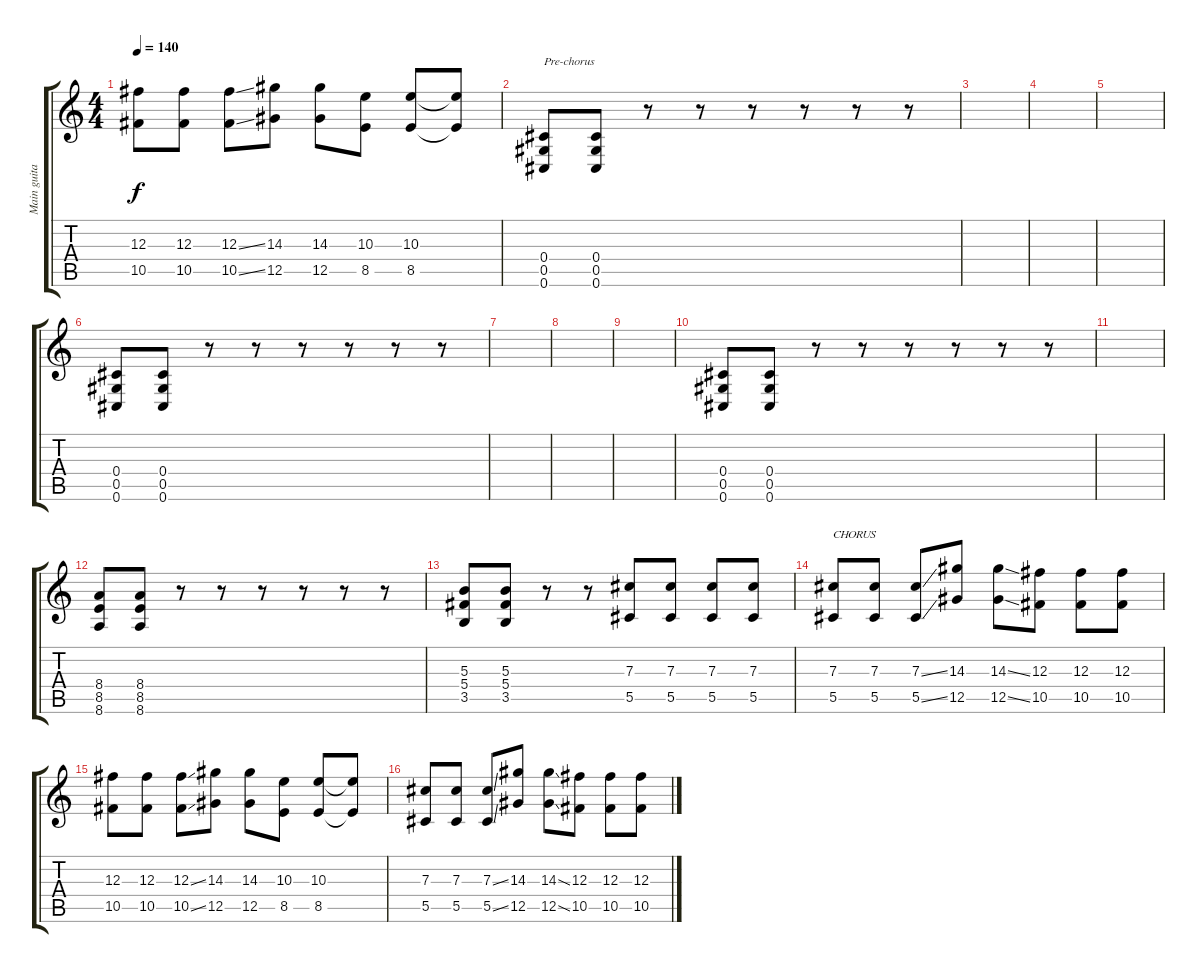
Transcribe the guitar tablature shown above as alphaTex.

\track ("Main guitar (Brad Delson)" "Main guita") {instrument distortionguitar}
\staff {score tabs}
\tuning (Eb4 Bb3 Gb3 Db3 Ab2 Db2) {hide}
\ts (4 4)
\tempo 140
\clef g2
\ks c
(12.3 10.5).8{dy f} (12.3 10.5).8 (12.3{ss} 10.5{ss}).8 (14.3 12.5).8 (14.3 12.5).8 (10.3 8.5).8 (10.3 8.5).8 (10.3{t} 8.5{t}).8 |
(0.4 0.5 0.6).8{txt "Pre-chorus"} (0.4 0.5 0.6).8 r.8 r.8 r.8 r.8 r.8 r.8 |
|
|
|
(0.4 0.5 0.6).8 (0.4 0.5 0.6).8 r.8 r.8 r.8 r.8 r.8 r.8 |
|
|
|
(0.4 0.5 0.6).8 (0.4 0.5 0.6).8 r.8 r.8 r.8 r.8 r.8 r.8 |
|
(8.4 8.5 8.6).8 (8.4 8.5 8.6).8 r.8 r.8 r.8 r.8 r.8 r.8 |
(5.3 5.4 3.5).8 (5.3 5.4 3.5).8 r.8 r.8 (7.3 5.5).8{volume 16} (7.3 5.5).8 (7.3 5.5).8 (7.3 5.5).8 |
(7.3 5.5).8{txt "CHORUS" volume 16} (7.3 5.5).8 (7.3{ss} 5.5{ss}).8 (14.3 12.5).8 (14.3{ss} 12.5{ss}).8 (12.3 10.5).8 (12.3 10.5).8 (12.3 10.5).8 |
(12.3 10.5).8 (12.3 10.5).8 (12.3{ss} 10.5{ss}).8 (14.3 12.5).8 (14.3 12.5).8 (10.3 8.5).8 (10.3 8.5).8 (10.3{t} 8.5{t}).8 |
(7.3 5.5).8 (7.3 5.5).8 (7.3{ss} 5.5{ss}).8 (14.3 12.5).8 (14.3{ss} 12.5{ss}).8 (12.3 10.5).8 (12.3 10.5).8 (12.3 10.5).8
